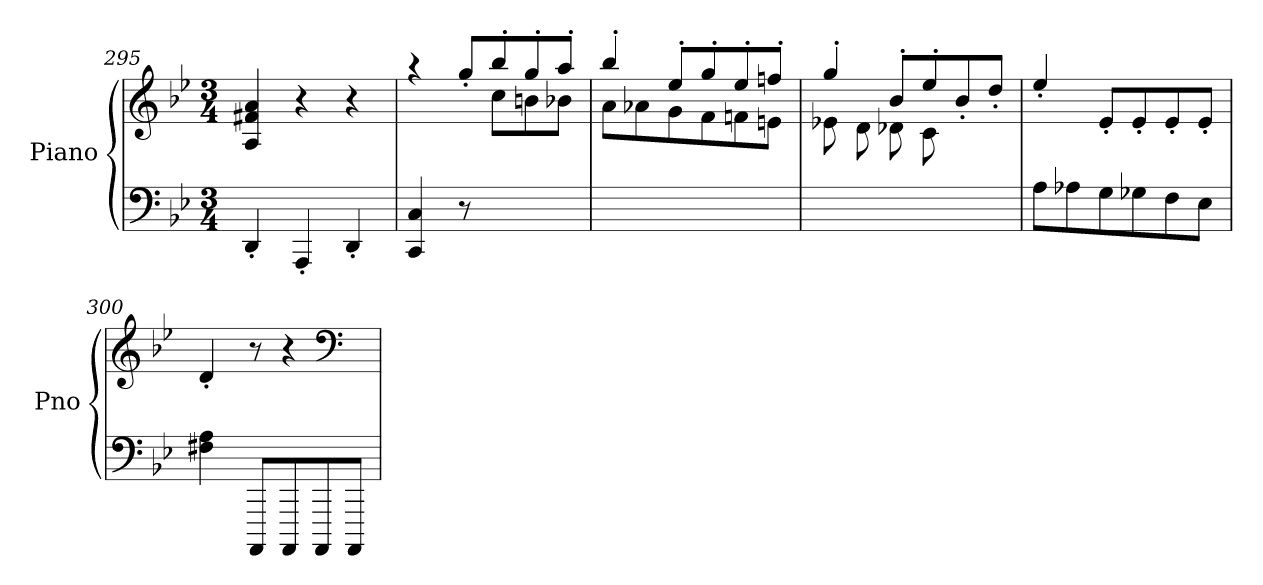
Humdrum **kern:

**kern	**kern
*part1	*part1
*staff2	*staff1
*I"Piano	*
*I'Pno	*
!!LO:LB:g=z
*clefF4	*clefG2
*k[b-e-]	*k[b-e-]
*B-:	*B-:
*M3/4	*M3/4
=295	=295
4DD'</	4A/ 4f#X/ 4a/
4AAA'</	4r
4DD'</	4r
=296	=296
*	*^
4CC/ 4C/	4raa	4.ryy
8r	8gg'>/L	.
4.ryy	8bb-'>/	(<8cc\L
.	8gg'>/	8bn\
.	8aa'>/J	8b-X\J
=297	=297	=297
2.ryy	4bb-'>/	8a\L
.	.	8a-X\
.	8ee-'>/L	8g\
.	8gg'>/	8f\
.	8ee-'>/	8fn\
.	8ffn'>/J	8en\J
=298	=298	=298
*^	*	*
2ryy	2.ryy	4gg'>/	8e-X\L
.	.	.	8d\
.	.	8b-'>/L	8d-X\
.	.	8ee-'>/	8c\
8Bn\	.	8b-'>/	4ryy
8B-X\J	.	8dd'>/J	.
*v	*v	*	*
*	*v	*v
=299	=299
8A\L	4ee-'>/
8A-X\	.
8G\	8e-'>/L
8G-X\	8e-'>/
8F\	8e-'>/
8E-\J	8e-'>/J
=300	=300
4F#X\ 4A\)	4d'>/
8AAAA/L	8r
8AAAA/	4r
8AAAA/	.
*	*clefF4
8AAAA/J	8ryy
=	=
*-	*-
